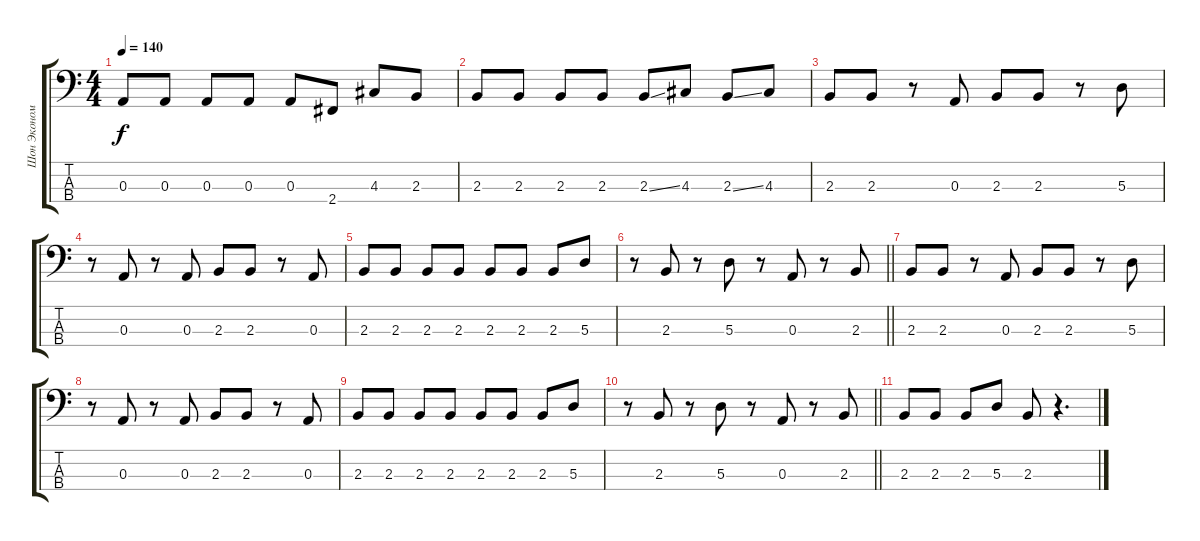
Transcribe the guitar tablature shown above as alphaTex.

\track ("Шон Экономаки" "Шон Эконом") {instrument electricbasspick}
\staff {score tabs}
\tuning (G2 D2 A1 E1) {hide}
\ts (4 4)
\tempo 140
\clef f4
\ks c
0.3.8{dy f} 0.3.8 0.3.8 0.3.8 0.3.8 2.4.8 4.3.8 2.3.8 |
2.3.8 2.3.8 2.3.8 2.3.8 2.3{ss}.8 4.3.8 2.3{ss}.8 4.3.8 |
2.3.8 2.3.8 r.8 0.3.8 2.3.8 2.3.8 r.8 5.3.8 |
r.8 0.3.8 r.8 0.3.8 2.3.8 2.3.8 r.8 0.3.8 |
2.3.8 2.3.8 2.3.8 2.3.8 2.3.8 2.3.8 2.3.8 5.3.8 |
\barLineRight lightlight
r.8 2.3.8 r.8 5.3.8 r.8 0.3.8 r.8 2.3.8 |
2.3.8 2.3.8 r.8 0.3.8 2.3.8 2.3.8 r.8 5.3.8 |
r.8 0.3.8 r.8 0.3.8 2.3.8 2.3.8 r.8 0.3.8 |
2.3.8 2.3.8 2.3.8 2.3.8 2.3.8 2.3.8 2.3.8 5.3.8 |
\barLineRight lightlight
r.8 2.3.8 r.8 5.3.8 r.8 0.3.8 r.8 2.3.8 |
2.3.8 2.3.8 2.3.8 5.3.8 2.3.8 r.4{d}
